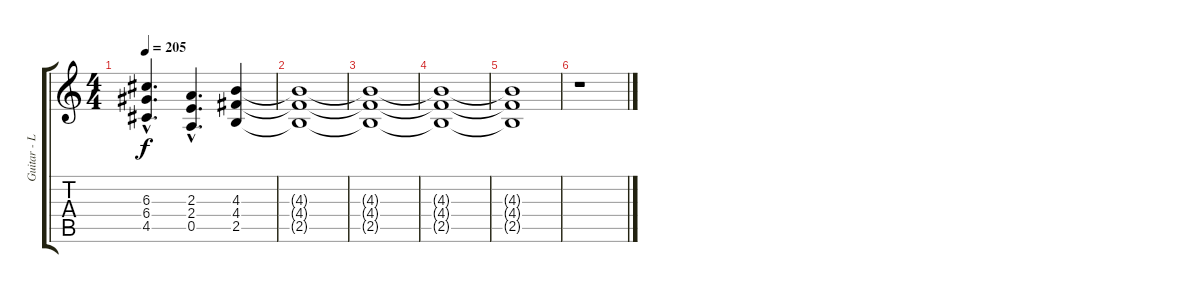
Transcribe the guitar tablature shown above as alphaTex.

\track ("Guitar - Lead" "Guitar - L") {instrument distortionguitar}
\staff {score tabs}
\tuning (E4 B3 G3 D3 A2 E2) {hide}
\ts (4 4)
\tempo 205
\clef g2
\ks c
(6.3{hac} 6.4{hac} 4.5{hac}).4{d dy f} (2.3{hac} 2.4{hac} 0.5{hac}).4{d} (4.3 4.4 2.5).4 |
(4.3{t} 4.4{t} 2.5{t}).1 |
(4.3{t} 4.4{t} 2.5{t}).1 |
(4.3{t} 4.4{t} 2.5{t}).1{volume 0} |
(4.3{t} 4.4{t} 2.5{t}).1 |
r.1{volume 16}
